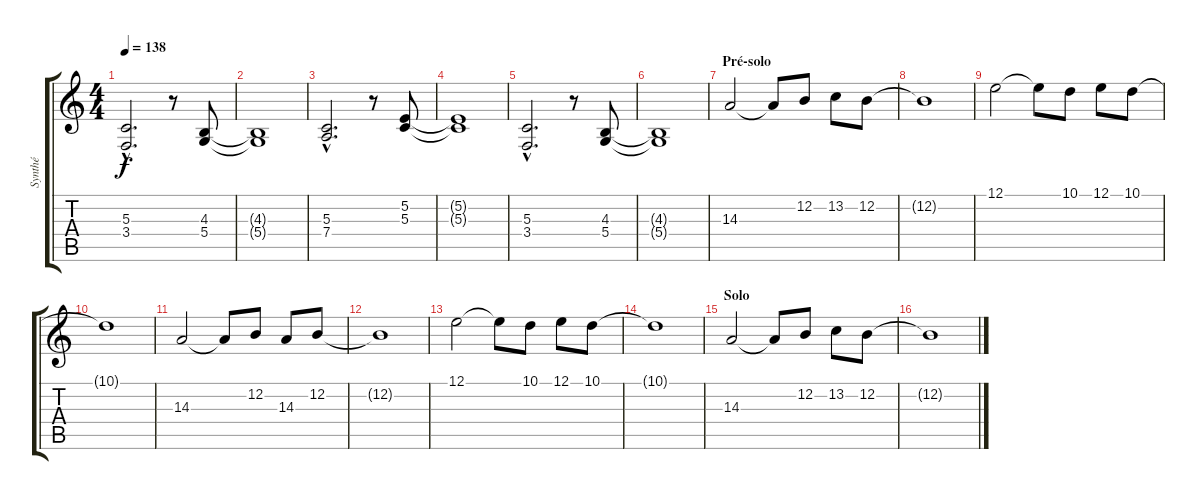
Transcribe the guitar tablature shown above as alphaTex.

\track ("Synthé" "Synthé") {instrument flute}
\staff {score tabs}
\tuning (E4 B3 G3 D3 A2 E2) {hide}
\ts (4 4)
\tempo 138
\clef g2
\ks c
(5.3{hac} 3.4{hac}).2{d dy f} r.8 (4.3 5.4).8 |
(4.3{t} 5.4{t}).1 |
(5.3{hac} 7.4{hac}).2{d} r.8 (5.2 5.3).8 |
(5.2{t} 5.3{t}).1 |
(5.3{hac} 3.4{hac}).2{d} r.8 (4.3 5.4).8 |
(4.3{t} 5.4{t}).1 |
\section ("" "Pré-solo")
14.3.2 14.3{t}.8 12.2.8 13.2.8 12.2.8 |
12.2{t}.1 |
12.1.2 12.1{t}.8 10.1.8 12.1.8 10.1.8 |
10.1{t}.1 |
14.3.2 14.3{t}.8 12.2.8 14.3.8 12.2.8 |
12.2{t}.1 |
12.1.2 12.1{t}.8 10.1.8 12.1.8 10.1.8 |
10.1{t}.1 |
\section ("" "Solo")
14.3.2 14.3{t}.8 12.2.8 13.2.8 12.2.8 |
12.2{t}.1
